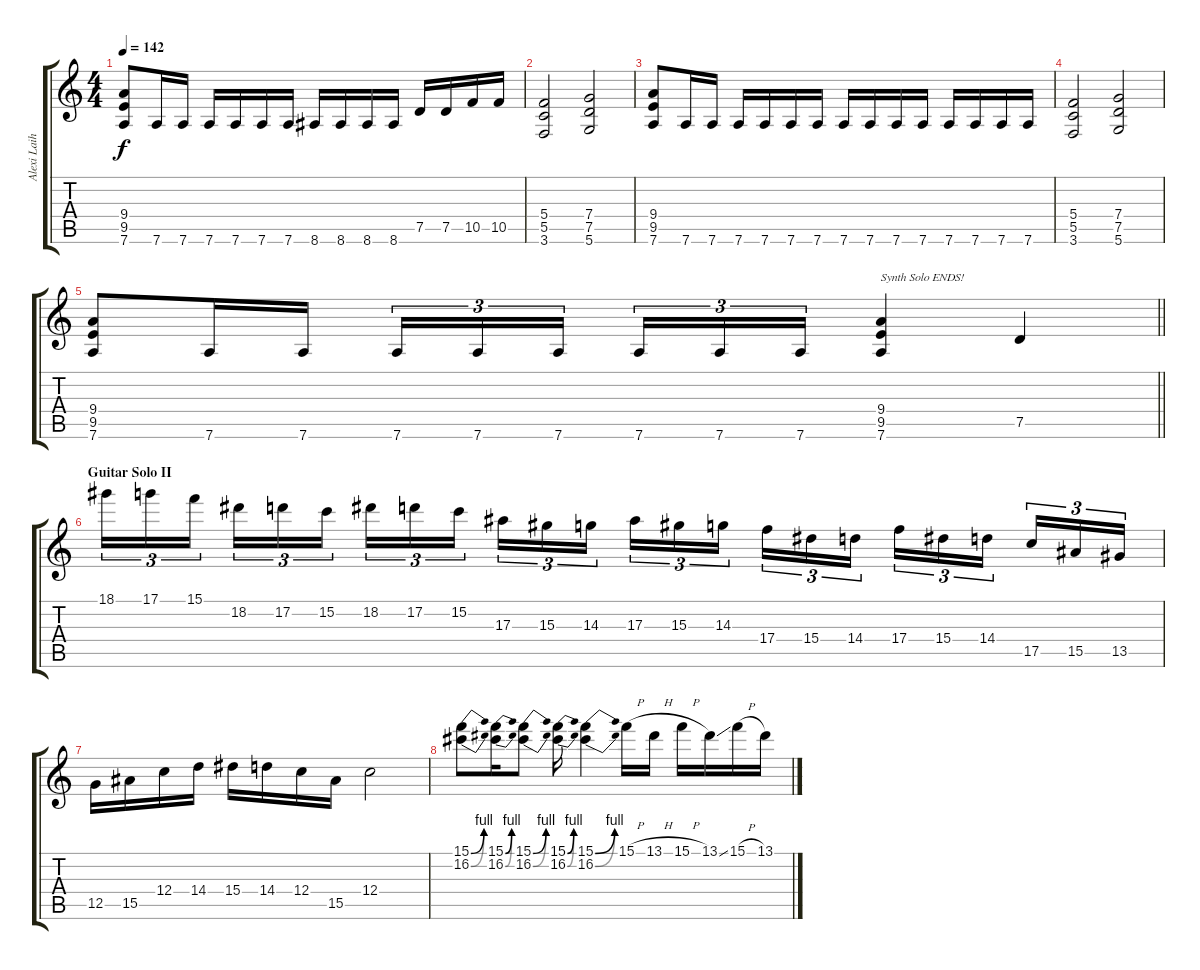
\track ("Alexi Laiho" "Alexi Laih") {instrument overdrivenguitar}
\staff {score tabs}
\tuning (D4 A3 F3 C3 G2 D2) {hide}
\ts (4 4)
\tempo 142
\clef g2
\ks c
(9.4 9.5 7.6).8{dy f} 7.6.16 7.6.16 7.6.16 7.6.16 7.6.16 7.6.16 8.6.16 8.6.16 8.6.16 8.6.16 7.5.16 7.5.16 10.5.16 10.5.16 |
(5.4 5.5 3.6).2 (7.4 7.5 5.6).2 |
(9.4 9.5 7.6).8 7.6.16 7.6.16 7.6.16 7.6.16 7.6.16 7.6.16 7.6.16 7.6.16 7.6.16 7.6.16 7.6.16 7.6.16 7.6.16 7.6.16 |
(5.4 5.5 3.6).2 (7.4 7.5 5.6).2 |
\barLineRight lightlight
(9.4 9.5 7.6).8 7.6.16 7.6.16 7.6.16{tu (3 2)} 7.6.16{tu (3 2)} 7.6.16{tu (3 2) beam splitsecondary} 7.6.16{tu (3 2)} 7.6.16{tu (3 2)} 7.6.16{tu (3 2)} (9.4 9.5 7.6).4{txt "Synth Solo ENDS!"} 7.5.4 |
\section ("" "Guitar Solo II")
18.1.16{tu (3 2)} 17.1.16{tu (3 2)} 15.1.16{tu (3 2) beam splitsecondary} 18.2.16{tu (3 2)} 17.2.16{tu (3 2)} 15.2.16{tu (3 2)} 18.2.16{tu (3 2)} 17.2.16{tu (3 2)} 15.2.16{tu (3 2) beam splitsecondary} 17.3.16{tu (3 2)} 15.3.16{tu (3 2)} 14.3.16{tu (3 2)} 17.3.16{tu (3 2)} 15.3.16{tu (3 2)} 14.3.16{tu (3 2) beam splitsecondary} 17.4.16{tu (3 2)} 15.4.16{tu (3 2)} 14.4.16{tu (3 2)} 17.4.16{tu (3 2)} 15.4.16{tu (3 2)} 14.4.16{tu (3 2) beam splitsecondary} 17.5.16{tu (3 2)} 15.5.16{tu (3 2)} 13.5.16{tu (3 2)} |
12.5.16 15.5.16 12.4.16 14.4.16 15.4.16 14.4.16 12.4.16 15.5.16 12.4.2 |
(15.1{be (bend 0 0 60 4)} 16.2{be (bend 0 0 60 4)}).8 (15.1{be (bend 0 0 60 4)} 16.2{be (bend 0 0 60 4)}).16 (15.1{be (bend 0 0 60 4)} 16.2{be (bend 0 0 60 4)}).8 (15.1{be (bend 0 0 60 4)} 16.2{be (bend 0 0 60 4)}).16 (15.1{be (bend 0 0 60 4)} 16.2{be (bend 0 0 60 4)}).4 15.1{h}.16 13.1{h}.16 15.1{h}.16 13.1{ss}.16 15.1{h}.16 13.1.16
